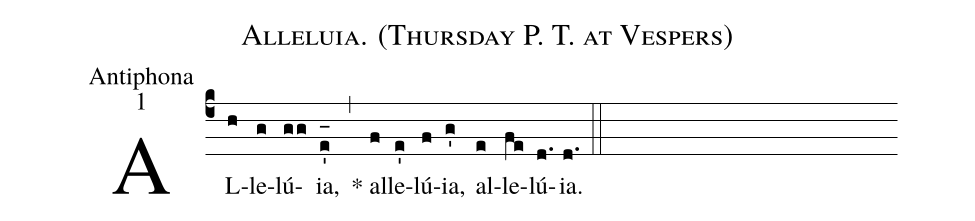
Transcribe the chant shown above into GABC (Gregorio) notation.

name:Alleluia. (Thursday P. T. at Vespers);
office-part:Antiphona;
mode:1;
%%
(c4) AL(h)le(g)lú(gg){ia},(e'_[oh:h]) (,) * al(f)le(e')lú(f){ia},(g') al(e)le(fe)lú(d.){ia}.(d.) (::)
%<eu>E(h) u(h) o(g) u(f) a(g) e.</eu>(h.) (::)
